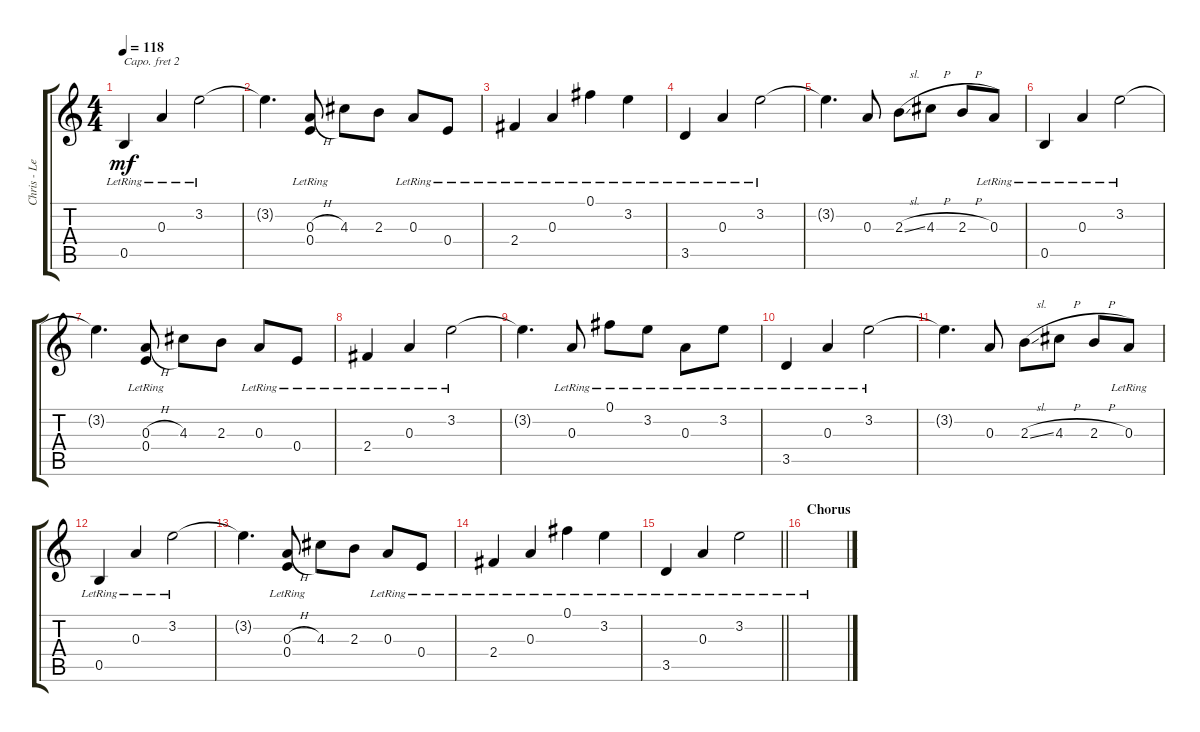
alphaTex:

\track ("Chris - Lead Guitar" "Chris - Le") {instrument electricguitarclean}
\staff {score tabs}
\capo 2
\tuning (E4 B3 G3 D3 A2 E2) {hide}
\ts (4 4)
\tempo 118
\clef g2
\ks c
0.5{lr}.4{dy mf} 0.3{lr}.4 3.2{lr}.2 |
3.2{t}.4{d} (0.3{h lr} 0.4{lr}).8 4.3.8 2.3.8 0.3{lr}.8 0.4{lr}.8 |
2.4{lr}.4 0.3{lr}.4 0.1{lr}.4 3.2{lr}.4 |
3.5{lr}.4 0.3{lr}.4 3.2{lr}.2 |
3.2{t}.4{d} 0.3.8 2.3{sl}.8 4.3{h}.8 2.3{h}.8 0.3{lr}.8 |
0.5{lr}.4 0.3{lr}.4 3.2{lr}.2 |
3.2{t}.4{d} (0.3{h lr} 0.4{lr}).8 4.3.8 2.3.8 0.3{lr}.8 0.4{lr}.8 |
2.4{lr}.4 0.3{lr}.4 3.2{lr}.2 |
3.2{t}.4{d} 0.3{lr}.8 0.1{lr}.8 3.2{lr}.8 0.3{lr}.8 3.2{lr}.8 |
3.5{lr}.4 0.3{lr}.4 3.2{lr}.2 |
3.2{t}.4{d} 0.3.8 2.3{sl}.8 4.3{h}.8 2.3{h}.8 0.3{lr}.8 |
0.5{lr}.4 0.3{lr}.4 3.2{lr}.2 |
3.2{t}.4{d} (0.3{h lr} 0.4{lr}).8 4.3.8 2.3.8 0.3{lr}.8 0.4{lr}.8 |
2.4{lr}.4 0.3{lr}.4 0.1{lr}.4 3.2{lr}.4 |
\barLineRight lightlight
3.5{lr}.4 0.3{lr}.4 3.2{lr}.2 |
\section ("" "Chorus")
